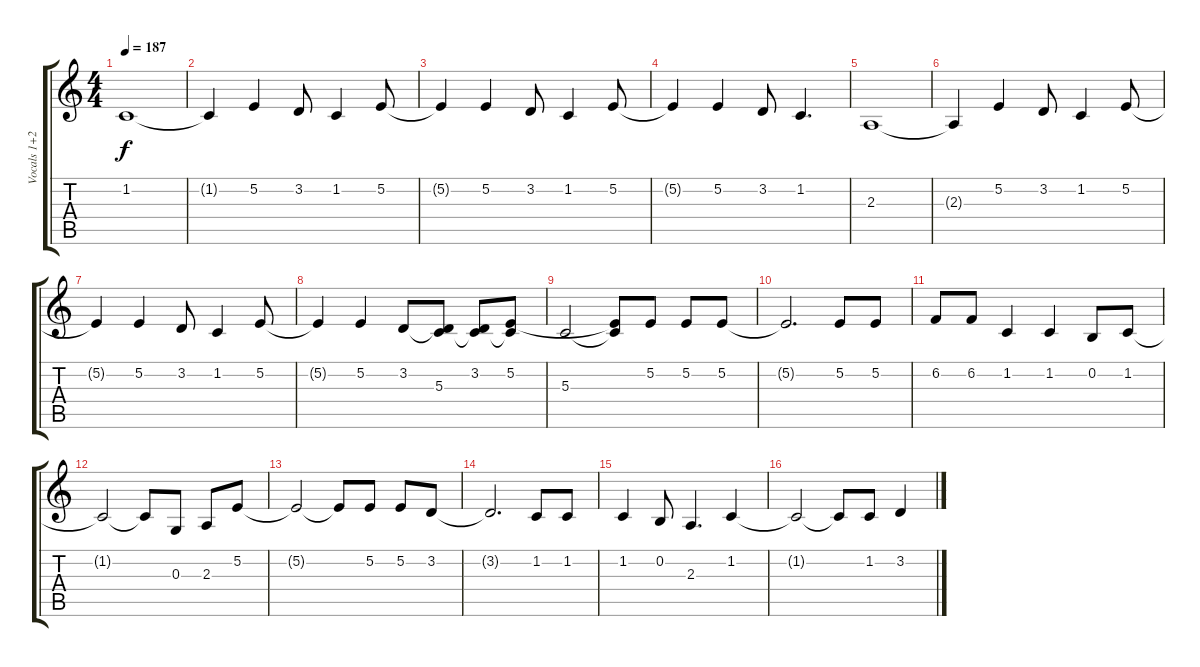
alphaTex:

\track ("Vocals 1+2" "Vocals 1+2") {instrument electricgrandpiano}
\staff {score tabs}
\tuning (E4 B3 G3 D3 A2 E2) {hide}
\ts (4 4)
\tempo 187
\clef g2
\ks c
1.2{t}.1{dy f} |
1.2{t}.4 5.2.4 3.2.8 1.2.4 5.2.8 |
5.2{t}.4 5.2.4 3.2.8 1.2.4 5.2.8 |
5.2{t}.4 5.2.4 3.2.8 1.2.4{d} |
2.3.1 |
2.3{t}.4 5.2.4 3.2.8 1.2.4 5.2.8 |
5.2{t}.4 5.2.4 3.2.8 1.2.4 5.2.8 |
5.2{t}.4 5.2.4 3.2.8 (3.2{t} 5.3).8 (3.2 5.3{t}).8 (5.2 5.3{t}).8 |
5.3.2 (5.2{t} 5.3{t}).8 5.2.8 5.2.8 5.2.8 |
5.2{t}.2{d} 5.2.8 5.2.8 |
6.2.8 6.2.8 1.2.4 1.2.4 0.2.8 1.2.8 |
1.2{t}.2 1.2{t}.8 0.3.8 2.3.8 5.2.8 |
5.2{t}.2 5.2{t}.8 5.2.8 5.2.8 3.2.8 |
3.2{t}.2{d} 1.2.8 1.2.8 |
1.2.4 0.2.8 2.3.4{d} 1.2.4 |
1.2{t}.2 1.2{t}.8 1.2.8 3.2.4
